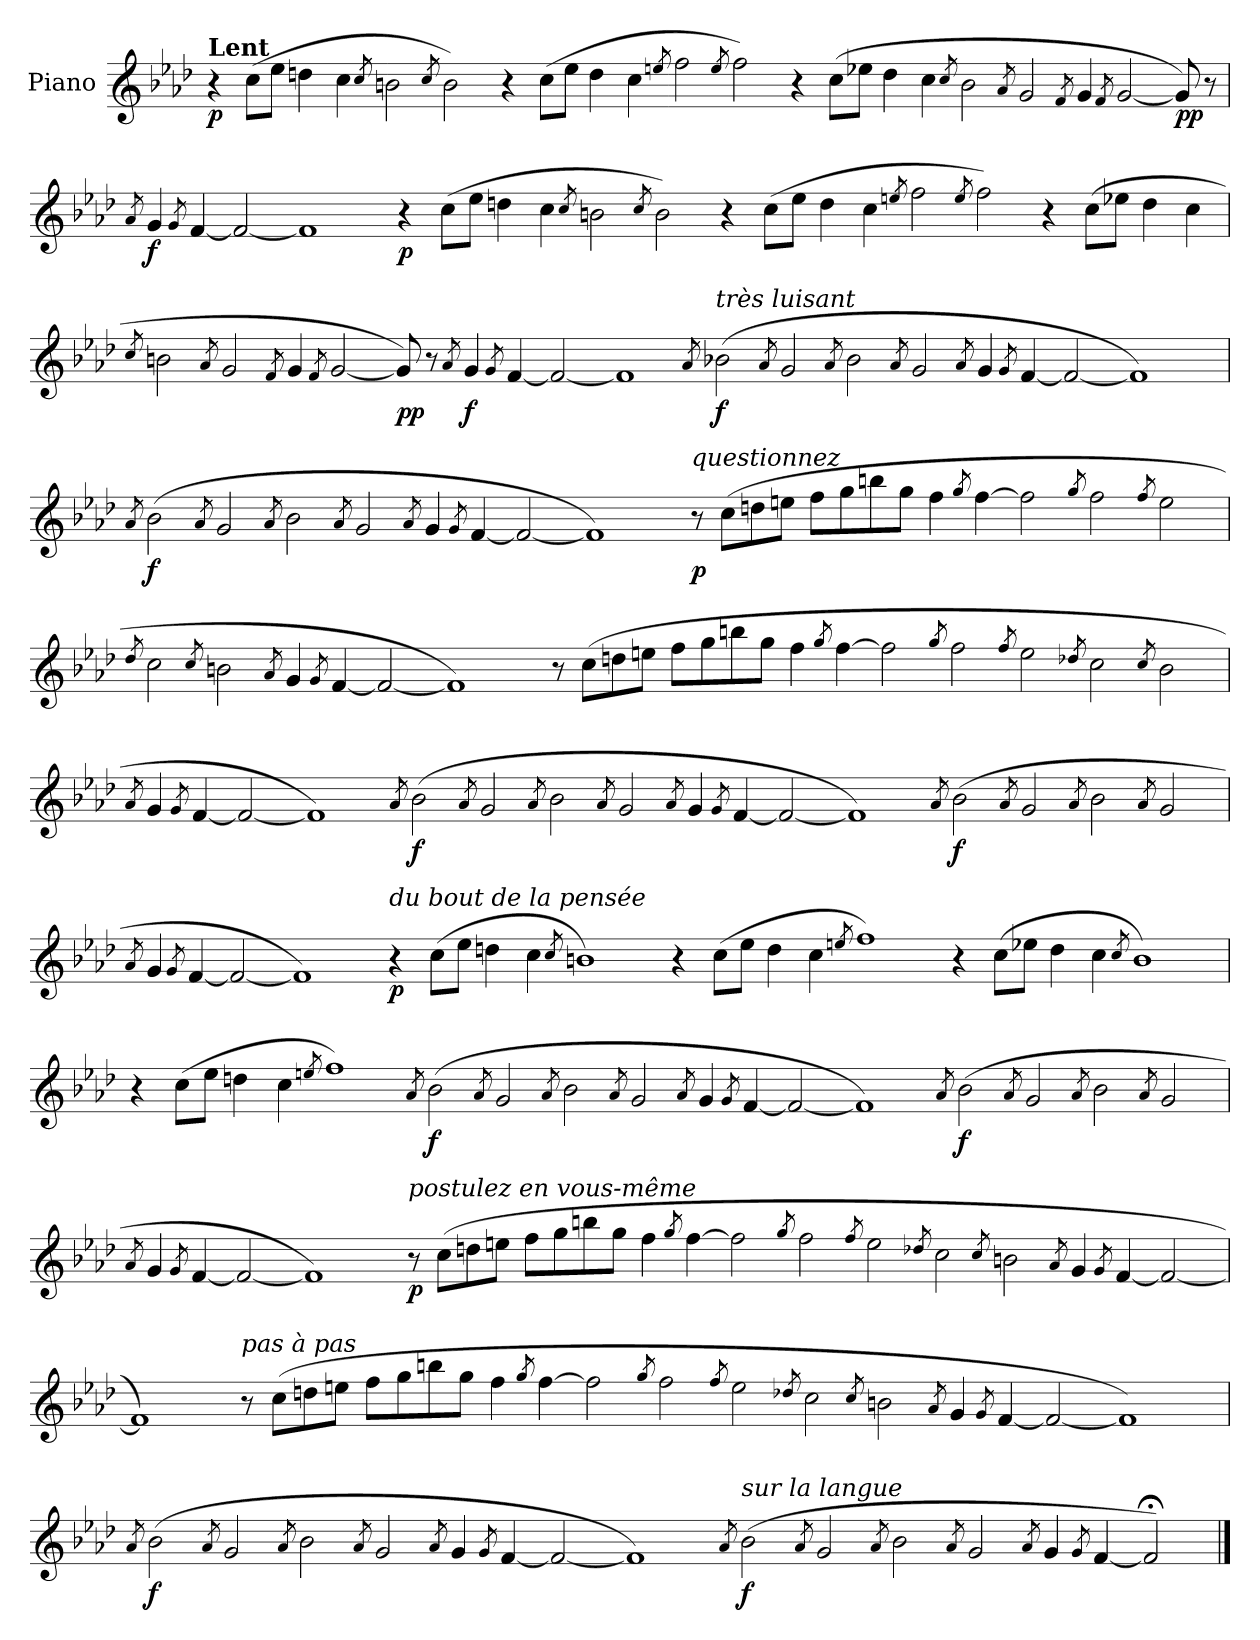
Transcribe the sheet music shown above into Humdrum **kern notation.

**kern	**dynam
*part1	*part1
*staff1	*staff1
*I"Piano	*
*I'Pno	*
*clefG2	*
*k[b-e-a-d-]	*
=	=
!LO:TX:a:B:t=Lent	!
!	!LO:DY:b
4r	p
(8cc\L	.
8ee-\J	.
4ddn\	.
4cc\	.
8qcc/	.
2bn\	.
8qcc/	.
2b\)	.
4r	.
(8cc\L	.
8ee-\J	.
4dd\	.
4cc\	.
8qeen/	.
2ff\	.
8qee/	.
2ff\)	.
4r	.
(8cc\L	.
8ee-X\J	.
4dd\	.
4cc\	.
8qcc/	.
2b\	.
8qa-/	.
2g/	.
8qf/	.
4g/	.
8qf/	.
[2g/	.
!	!LO:DY:b
8g/])	pp
8r	.
!!LO:LB:g=z
=	=
8qa-/	.
!	!LO:DY:b
4g/	f
8qg/	.
[4f/	.
2f/_	.
1f]	.
!	!LO:DY:b
4r	p
(8cc\L	.
8ee-\J	.
4ddn\	.
4cc\	.
8qcc/	.
2bn\	.
8qcc/	.
2b\)	.
4r	.
(8cc\L	.
8ee-\J	.
4dd\	.
4cc\	.
8qeen/	.
2ff\	.
8qee/	.
2ff\)	.
4r	.
(8cc\L	.
8ee-X\J	.
4dd\	.
4cc\	.
!!LO:LB:g=z
=	=
8qcc/	.
2bn\	.
8qa-/	.
2g/	.
8qf/	.
4g/	.
8qf/	.
[2g/	.
!	!LO:DY:b
8g/])	pp
8r	.
8qa-/	.
!	!LO:DY:b
4g/	f
8qg/	.
[4f/	.
2f/_	.
1f]	.
8qa-/	.
!LO:TX:a:i:t=très luisant	!
!	!LO:DY:b
(2b-X\	f
8qa-/	.
2g/	.
8qa-/	.
2b-\	.
8qa-/	.
2g/	.
8qa-/	.
4g/	.
8qg/	.
[4f/	.
2f/_	.
1f])	.
!!LO:LB:g=z
=	=
8qa-/	.
!	!LO:DY:b
(2b-\	f
8qa-/	.
2g/	.
8qa-/	.
2b-\	.
8qa-/	.
2g/	.
8qa-/	.
4g/	.
8qg/	.
[4f/	.
2f/_	.
1f])	.
!LO:TX:a:i:t=questionnez	!
!	!LO:DY:b
8r	p
(8cc\L	.
8ddn\	.
8een\J	.
8ff\L	.
8gg\	.
8bbn\	.
8gg\J	.
4ff\	.
8qgg/	.
[4ff\	.
2ff\]	.
8qgg/	.
2ff\	.
8qff/	.
2ee\	.
!!LO:LB:g=z
=	=
8qdd-/	.
2cc\	.
8qcc/	.
2bn\	.
8qa-/	.
4g/	.
8qg/	.
[4f/	.
2f/_	.
1f])	.
8r	.
(8cc\L	.
8ddn\	.
8een\J	.
8ff\L	.
8gg\	.
8bbn\	.
8gg\J	.
4ff\	.
8qgg/	.
[4ff\	.
2ff\]	.
8qgg/	.
2ff\	.
8qff/	.
2ee\	.
8qdd-X/	.
2cc\	.
8qcc/	.
2b\	.
!!LO:PB:g=z
=	=
8qa-/	.
4g/	.
8qg/	.
[4f/	.
2f/_	.
1f])	.
8qa-/	.
!	!LO:DY:b
(2b-\	f
8qa-/	.
2g/	.
8qa-/	.
2b-\	.
8qa-/	.
2g/	.
8qa-/	.
4g/	.
8qg/	.
[4f/	.
2f/_	.
1f])	.
8qa-/	.
!	!LO:DY:b
(2b-\	f
8qa-/	.
2g/	.
8qa-/	.
2b-\	.
8qa-/	.
2g/	.
!!LO:LB:g=z
=	=
8qa-/	.
4g/	.
8qg/	.
[4f/	.
2f/_	.
1f])	.
!LO:TX:a:i:t=du bout de la pensée	!
!	!LO:DY:b
4r	p
(8cc\L	.
8ee-\J	.
4ddn\	.
4cc\	.
8qcc/	.
1bn)	.
4r	.
(8cc\L	.
8ee-\J	.
4dd\	.
4cc\	.
8qeen/	.
1ff)	.
4r	.
(8cc\L	.
8ee-X\J	.
4dd\	.
4cc\	.
8qcc/	.
1b)	.
!!LO:LB:g=z
=	=
4r	.
(8cc\L	.
8ee-\J	.
4ddn\	.
4cc\	.
8qeen/	.
1ff)	.
8qa-/	.
!	!LO:DY:b
(2b-\	f
8qa-/	.
2g/	.
8qa-/	.
2b-\	.
8qa-/	.
2g/	.
8qa-/	.
4g/	.
8qg/	.
[4f/	.
2f/_	.
1f])	.
8qa-/	.
!	!LO:DY:b
(2b-\	f
8qa-/	.
2g/	.
8qa-/	.
2b-\	.
8qa-/	.
2g/	.
!!LO:LB:g=z
=	=
8qa-/	.
4g/	.
8qg/	.
[4f/	.
2f/_	.
1f])	.
!LO:TX:a:i:t=postulez en vous-même	!
!	!LO:DY:b
8r	p
(8cc\L	.
8ddn\	.
8een\J	.
8ff\L	.
8gg\	.
8bbn\	.
8gg\J	.
4ff\	.
8qgg/	.
[4ff\	.
2ff\]	.
8qgg/	.
2ff\	.
8qff/	.
2ee\	.
8qdd-X/	.
2cc\	.
8qcc/	.
2bn\	.
8qa-/	.
4g/	.
8qg/	.
[4f/	.
2f/_	.
!!LO:LB:g=z
=	=
1f])	.
!LO:TX:a:i:t=pas à pas	!
8r	.
(8cc\L	.
8ddn\	.
8een\J	.
8ff\L	.
8gg\	.
8bbn\	.
8gg\J	.
4ff\	.
8qgg/	.
[4ff\	.
2ff\]	.
8qgg/	.
2ff\	.
8qff/	.
2ee\	.
8qdd-X/	.
2cc\	.
8qcc/	.
2bn\	.
8qa-/	.
4g/	.
8qg/	.
[4f/	.
2f/_	.
1f])	.
!!LO:LB:g=z
=	=
8qa-/	.
!	!LO:DY:b
(2b-\	f
8qa-/	.
2g/	.
8qa-/	.
2b-\	.
8qa-/	.
2g/	.
8qa-/	.
4g/	.
8qg/	.
[4f/	.
2f/_	.
1f])	.
8qa-/	.
!LO:TX:a:i:t=sur la langue	!
!	!LO:DY:b
(2b-\	f
8qa-/	.
2g/	.
8qa-/	.
2b-\	.
8qa-/	.
2g/	.
8qa-/	.
4g/	.
8qg/	.
[4f/	.
2f;</])	.
==	==
*-	*-
